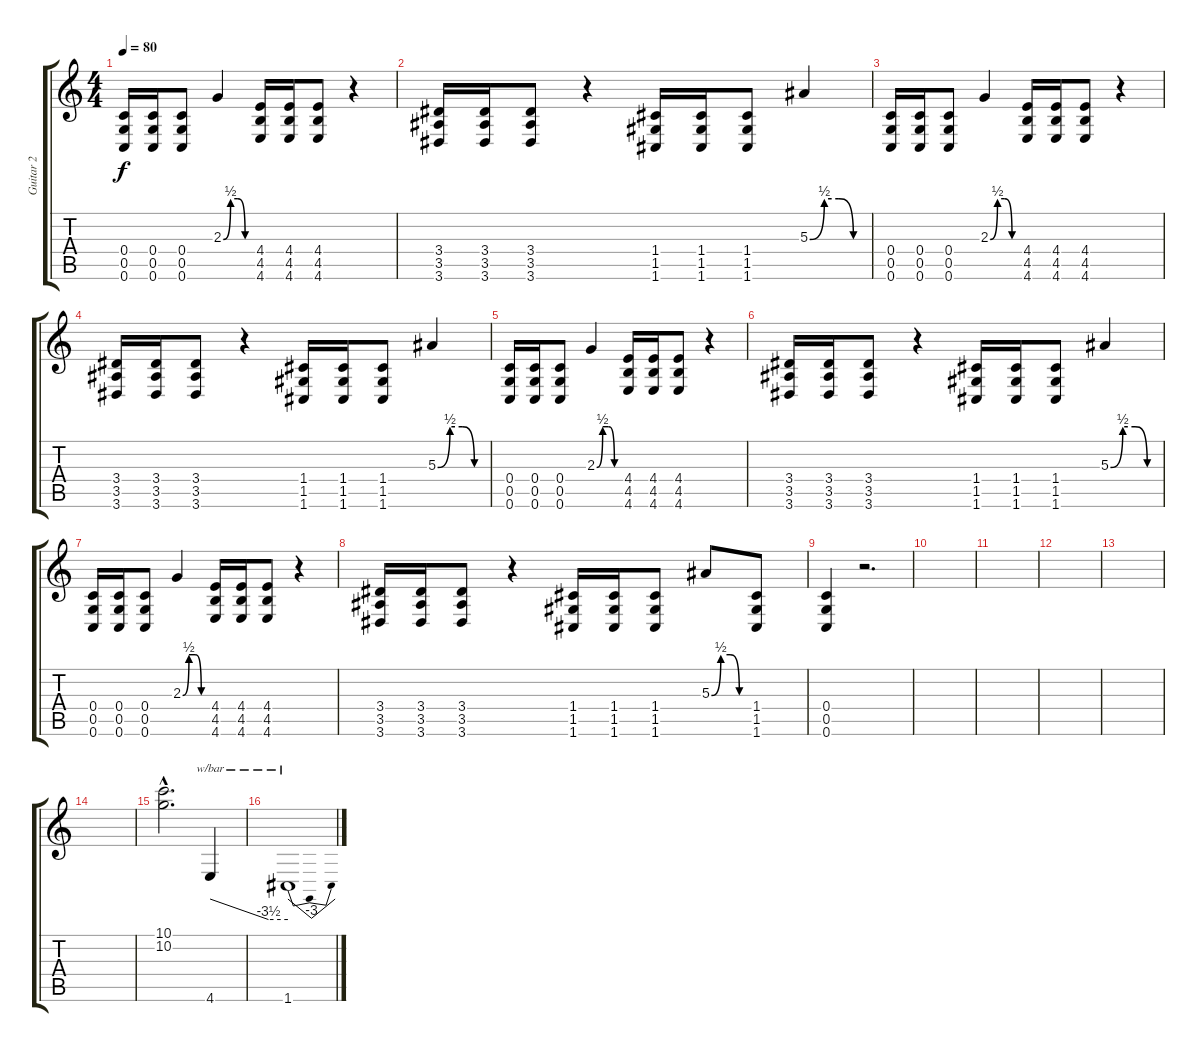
\track ("Guitar 2" "Guitar 2") {instrument distortionguitar}
\staff {score tabs}
\tuning (D4 A3 F3 C3 G2 C2) {hide}
\ts (4 4)
\tempo 80
\clef g2
\ks c
(0.4 0.5 0.6).16{dy f balance 16} (0.4 0.5 0.6).16 (0.4 0.5 0.6).8 2.3{be (custom 0 0 15 2 30 2 45 0 60 0)}.4 (4.4 4.5 4.6).16 (4.4 4.5 4.6).16 (4.4 4.5 4.6).8 r.4 |
(3.4 3.5 3.6).16 (3.4 3.5 3.6).16 (3.4 3.5 3.6).8 r.4 (1.4 1.5 1.6).16 (1.4 1.5 1.6).16 (1.4 1.5 1.6).8 5.3{be (custom 0 0 15 2 30 2 45 0 60 0)}.4 |
(0.4 0.5 0.6).16{balance 16} (0.4 0.5 0.6).16 (0.4 0.5 0.6).8 2.3{be (custom 0 0 15 2 30 2 45 0 60 0)}.4 (4.4 4.5 4.6).16 (4.4 4.5 4.6).16 (4.4 4.5 4.6).8 r.4 |
(3.4 3.5 3.6).16 (3.4 3.5 3.6).16 (3.4 3.5 3.6).8 r.4 (1.4 1.5 1.6).16 (1.4 1.5 1.6).16 (1.4 1.5 1.6).8 5.3{be (custom 0 0 15 2 30 2 45 0 60 0)}.4 |
(0.4 0.5 0.6).16{balance 16} (0.4 0.5 0.6).16 (0.4 0.5 0.6).8 2.3{be (custom 0 0 15 2 30 2 45 0 60 0)}.4 (4.4 4.5 4.6).16 (4.4 4.5 4.6).16 (4.4 4.5 4.6).8 r.4 |
(3.4 3.5 3.6).16 (3.4 3.5 3.6).16 (3.4 3.5 3.6).8 r.4 (1.4 1.5 1.6).16 (1.4 1.5 1.6).16 (1.4 1.5 1.6).8 5.3{be (custom 0 0 15 2 30 2 45 0 60 0)}.4 |
(0.4 0.5 0.6).16{balance 16} (0.4 0.5 0.6).16 (0.4 0.5 0.6).8 2.3{be (custom 0 0 15 2 30 2 45 0 60 0)}.4 (4.4 4.5 4.6).16 (4.4 4.5 4.6).16 (4.4 4.5 4.6).8 r.4 |
(3.4 3.5 3.6).16 (3.4 3.5 3.6).16 (3.4 3.5 3.6).8 r.4 (1.4 1.5 1.6).16 (1.4 1.5 1.6).16 (1.4 1.5 1.6).8 5.3{be (custom 0 0 15 2 30 2 45 0 60 0)}.8 (1.4 1.5 1.6).8 |
(0.4 0.5 0.6).4 r.2{d} |
|
|
|
|
|
(10.1{hac} 10.2{hac}).2{d volume 10} 4.6.4{tbe (custom default 0 0 45 -14 60 -14) volume 16} |
1.6.1{tbe (dip default 0 0 30 -12 60 0)}
